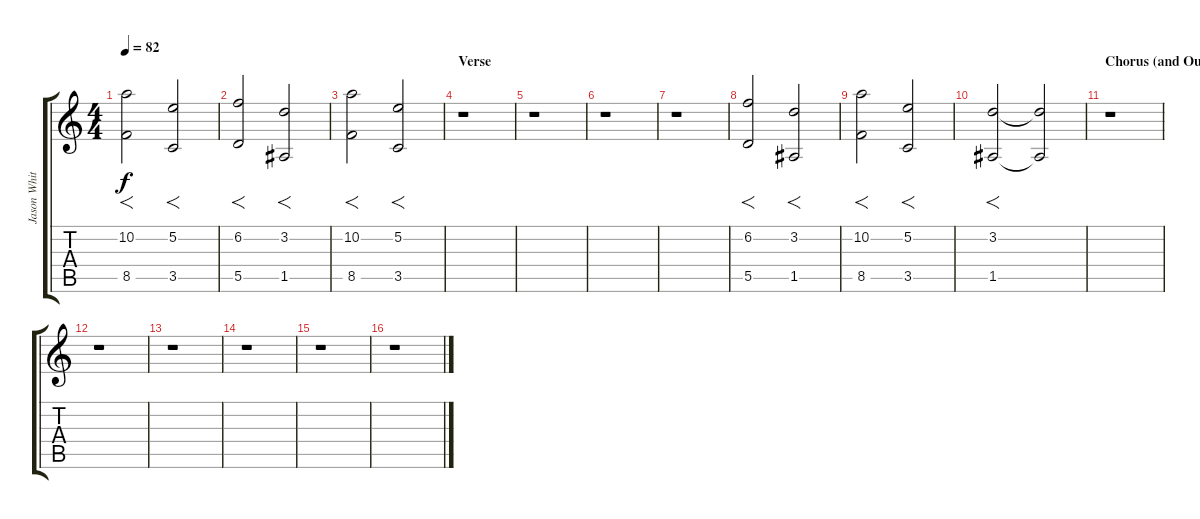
\track ("Jason White (Tremolo Guitar)" "Jason Whit") {instrument overdrivenguitar}
\staff {score tabs}
\tuning (E4 B3 G3 D3 A2 E2) {hide}
\ts (4 4)
\tempo 82
\clef g2
\ks c
(10.2 8.5).2{f dy f} (5.2 3.5).2{f} |
(6.2 5.5).2{f} (3.2 1.5).2{f} |
(10.2 8.5).2{f} (5.2 3.5).2{f} |
\section ("" "Verse ")
r.1 |
r.1 |
r.1 |
r.1 |
(6.2 5.5).2{f} (3.2 1.5).2{f} |
(10.2 8.5).2{f} (5.2 3.5).2{f} |
(3.2 1.5).2{f} (3.2{t} 1.5{t}).2 |
\section ("" "Chorus (and Outro as well!)")
r.1 |
r.1 |
r.1 |
r.1 |
r.1 |
r.1
